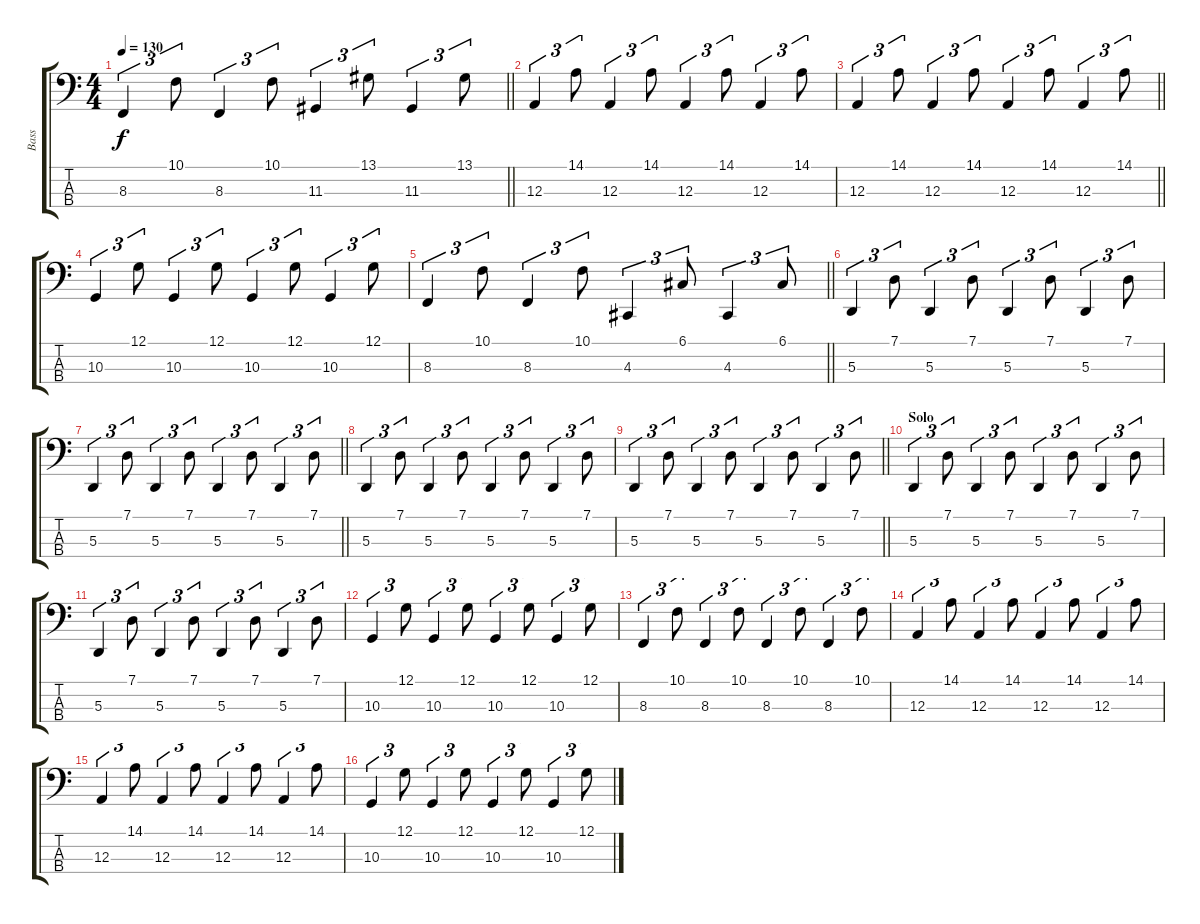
\track ("Bass" "Bass") {instrument lead2sawtooth}
\staff {score tabs}
\tuning (G2 D2 A1 E1) {hide}
\ts (4 4)
\tempo 130
\clef f4
\barLineRight lightlight
\ks c
8.3.4{tu (3 2) dy f} 10.1.8{tu (3 2)} 8.3.4{tu (3 2)} 10.1.8{tu (3 2)} 11.3.4{tu (3 2)} 13.1.8{tu (3 2)} 11.3.4{tu (3 2)} 13.1.8{tu (3 2)} |
12.3.4{tu (3 2)} 14.1.8{tu (3 2)} 12.3.4{tu (3 2)} 14.1.8{tu (3 2)} 12.3.4{tu (3 2)} 14.1.8{tu (3 2)} 12.3.4{tu (3 2)} 14.1.8{tu (3 2)} |
\barLineRight lightlight
12.3.4{tu (3 2)} 14.1.8{tu (3 2)} 12.3.4{tu (3 2)} 14.1.8{tu (3 2)} 12.3.4{tu (3 2)} 14.1.8{tu (3 2)} 12.3.4{tu (3 2)} 14.1.8{tu (3 2)} |
10.3.4{tu (3 2)} 12.1.8{tu (3 2)} 10.3.4{tu (3 2)} 12.1.8{tu (3 2)} 10.3.4{tu (3 2)} 12.1.8{tu (3 2)} 10.3.4{tu (3 2)} 12.1.8{tu (3 2)} |
\barLineRight lightlight
8.3.4{tu (3 2)} 10.1.8{tu (3 2)} 8.3.4{tu (3 2)} 10.1.8{tu (3 2)} 4.3.4{tu (3 2)} 6.1.8{tu (3 2)} 4.3.4{tu (3 2)} 6.1.8{tu (3 2)} |
5.3.4{tu (3 2)} 7.1.8{tu (3 2)} 5.3.4{tu (3 2)} 7.1.8{tu (3 2)} 5.3.4{tu (3 2)} 7.1.8{tu (3 2)} 5.3.4{tu (3 2)} 7.1.8{tu (3 2)} |
\barLineRight lightlight
5.3.4{tu (3 2)} 7.1.8{tu (3 2)} 5.3.4{tu (3 2)} 7.1.8{tu (3 2)} 5.3.4{tu (3 2)} 7.1.8{tu (3 2)} 5.3.4{tu (3 2)} 7.1.8{tu (3 2)} |
5.3.4{tu (3 2)} 7.1.8{tu (3 2)} 5.3.4{tu (3 2)} 7.1.8{tu (3 2)} 5.3.4{tu (3 2)} 7.1.8{tu (3 2)} 5.3.4{tu (3 2)} 7.1.8{tu (3 2)} |
\barLineRight lightlight
5.3.4{tu (3 2)} 7.1.8{tu (3 2)} 5.3.4{tu (3 2)} 7.1.8{tu (3 2)} 5.3.4{tu (3 2)} 7.1.8{tu (3 2)} 5.3.4{tu (3 2)} 7.1.8{tu (3 2)} |
\section ("" "Solo")
5.3.4{tu (3 2)} 7.1.8{tu (3 2)} 5.3.4{tu (3 2)} 7.1.8{tu (3 2)} 5.3.4{tu (3 2)} 7.1.8{tu (3 2)} 5.3.4{tu (3 2)} 7.1.8{tu (3 2)} |
5.3.4{tu (3 2)} 7.1.8{tu (3 2)} 5.3.4{tu (3 2)} 7.1.8{tu (3 2)} 5.3.4{tu (3 2)} 7.1.8{tu (3 2)} 5.3.4{tu (3 2)} 7.1.8{tu (3 2)} |
10.3.4{tu (3 2)} 12.1.8{tu (3 2)} 10.3.4{tu (3 2)} 12.1.8{tu (3 2)} 10.3.4{tu (3 2)} 12.1.8{tu (3 2)} 10.3.4{tu (3 2)} 12.1.8{tu (3 2)} |
8.3.4{tu (3 2)} 10.1.8{tu (3 2)} 8.3.4{tu (3 2)} 10.1.8{tu (3 2)} 8.3.4{tu (3 2)} 10.1.8{tu (3 2)} 8.3.4{tu (3 2)} 10.1.8{tu (3 2)} |
12.3.4{tu (3 2)} 14.1.8{tu (3 2)} 12.3.4{tu (3 2)} 14.1.8{tu (3 2)} 12.3.4{tu (3 2)} 14.1.8{tu (3 2)} 12.3.4{tu (3 2)} 14.1.8{tu (3 2)} |
12.3.4{tu (3 2)} 14.1.8{tu (3 2)} 12.3.4{tu (3 2)} 14.1.8{tu (3 2)} 12.3.4{tu (3 2)} 14.1.8{tu (3 2)} 12.3.4{tu (3 2)} 14.1.8{tu (3 2)} |
10.3.4{tu (3 2)} 12.1.8{tu (3 2)} 10.3.4{tu (3 2)} 12.1.8{tu (3 2)} 10.3.4{tu (3 2)} 12.1.8{tu (3 2)} 10.3.4{tu (3 2)} 12.1.8{tu (3 2)}
